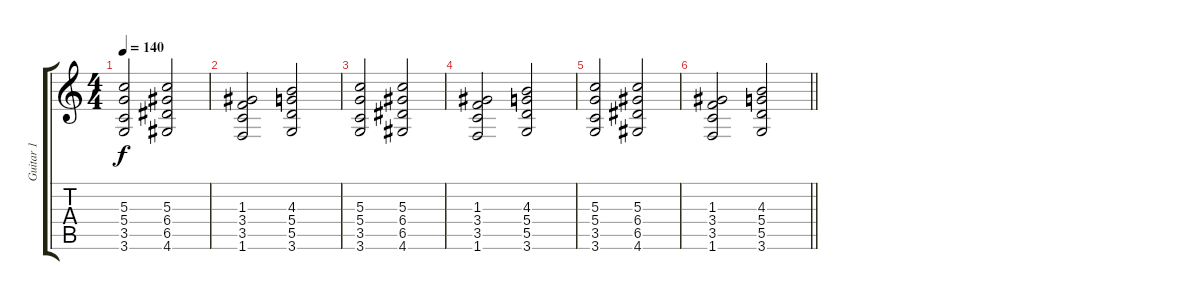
\track ("Guitar 1" "Guitar 1") {instrument distortionguitar}
\staff {score tabs}
\tuning (E4 B3 G3 D3 A2 E2) {hide}
\ts (4 4)
\tempo 140
\clef g2
\ks c
(5.3 5.4 3.5 3.6).2{dy f} (5.3 6.4 6.5 4.6).2 |
(1.3 3.4 3.5 1.6).2 (4.3 5.4 5.5 3.6).2 |
(5.3 5.4 3.5 3.6).2 (5.3 6.4 6.5 4.6).2 |
(1.3 3.4 3.5 1.6).2 (4.3 5.4 5.5 3.6).2 |
(5.3 5.4 3.5 3.6).2 (5.3 6.4 6.5 4.6).2 |
\barLineRight lightlight
(1.3 3.4 3.5 1.6).2 (4.3 5.4 5.5 3.6).2
